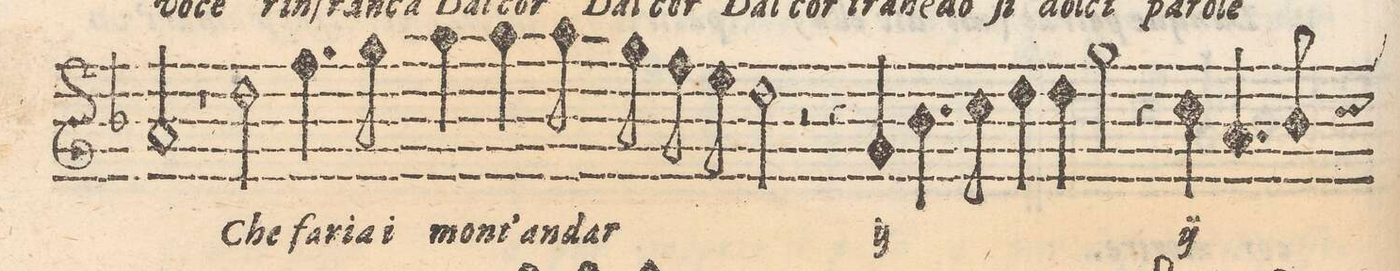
**kern	**text
*I"CANTO	*
*clefG2	*
*k[b-]	*
*met(C)	*
*M2/1	*
2a/	.
1r	.
=34-	=34-
2dd\	Che
4.ff\	fa-
8gg\	-ria i
4aa\	mont'
4aa\	an-
8aa\	-dar
8gg\	.
8ff\	.
8ee\	.
=35-	=35-
2dd\	.
2r	.
4r	.
*	*ij
4g/	Che
4.b-\	fa-
8cc\	-ria i
=36-	=36-
4dd\	mont'
4dd\	an-
2gg\	-dar
4r	.
4cc\	Che
4.a/	fa-
8b-/	-ria i
*custos:cc	*
=37-	=37-
*-	*-
